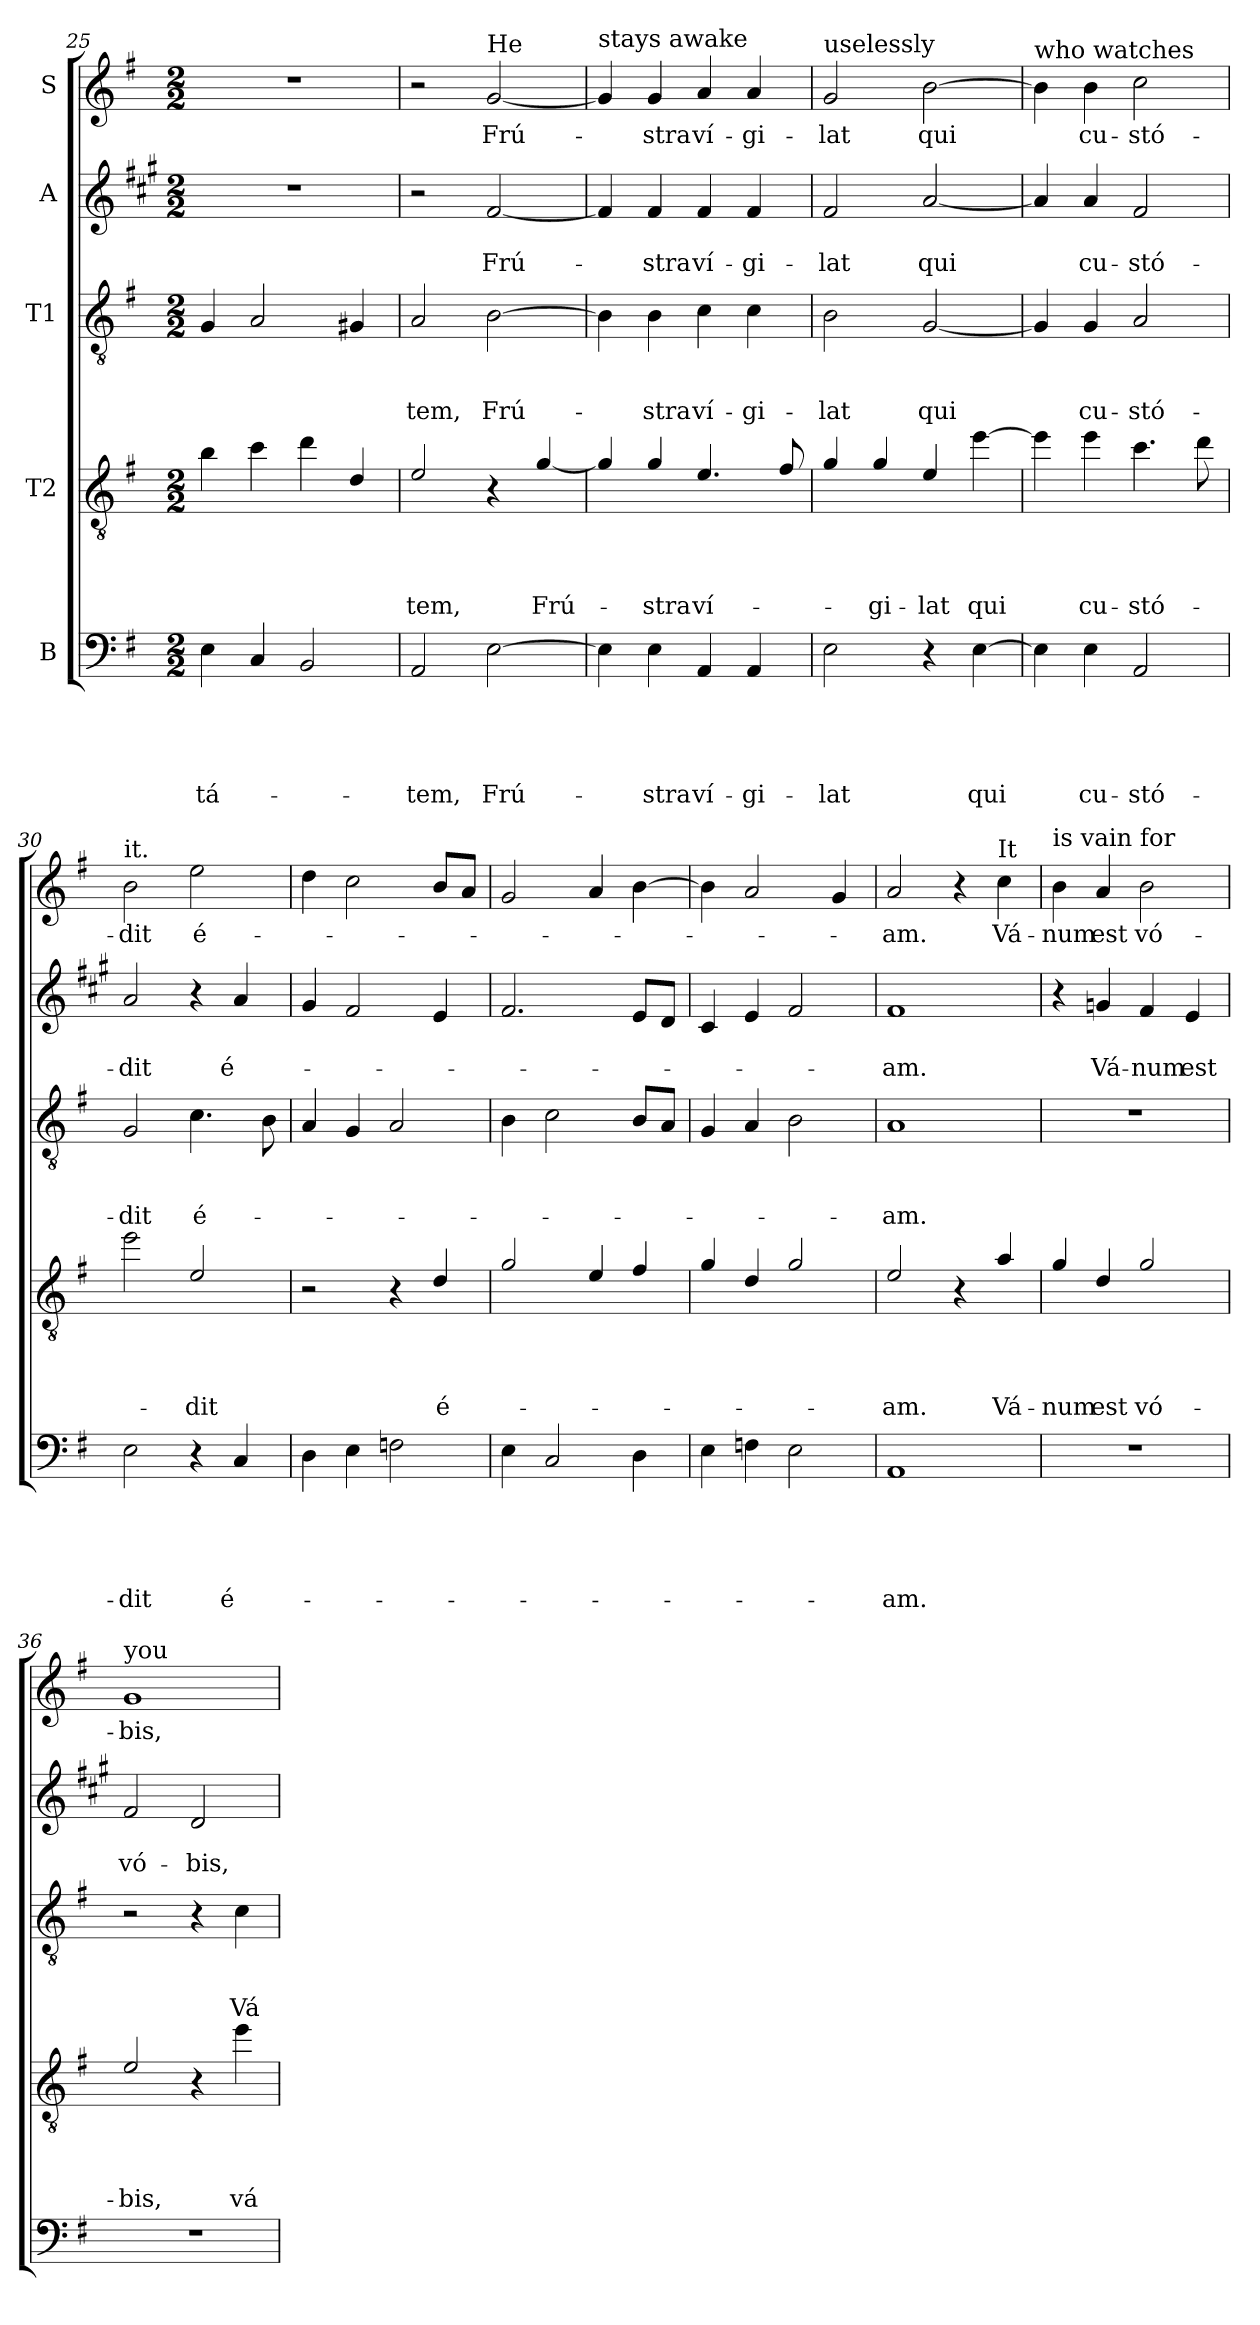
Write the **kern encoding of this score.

**kern	**text	**text	**text	**text	**text	**kern	**text	**text	**text	**text	**kern	**text	**text	**text	**kern	**text	**text	**kern	**text
*part5	*part5	*part5	*part5	*part5	*part5	*part4	*part4	*part4	*part4	*part4	*part3	*part3	*part3	*part3	*part2	*part2	*part2	*part1	*part1
*staff5	*staff5	*staff5	*staff5	*staff5	*staff5	*staff4	*staff4	*staff4	*staff4	*staff4	*staff3	*staff3	*staff3	*staff3	*staff2	*staff2	*staff2	*staff1	*staff1
*I"B	*	*	*	*	*	*I"T2	*	*	*	*	*I"T1	*	*	*	*I"A	*	*	*I"S	*
*clefF4	*	*	*	*	*	*clefGv2	*	*	*	*	*clefGv2	*	*	*	*clefG2	*	*	*clefG2	*
*	*	*	*	*	*	*ITrd8c14	*	*	*	*	*	*	*	*	*ITrd1c2	*	*	*	*
*k[f#]	*	*	*	*	*	*k[f#]	*	*	*	*	*k[f#]	*	*	*	*k[f#]	*	*	*k[f#]	*
*G:	*	*	*	*	*	*G:	*	*	*	*	*G:	*	*	*	*G:	*	*	*G:	*
*M2/2	*	*	*	*	*	*M2/2	*	*	*	*	*M2/2	*	*	*	*M2/2	*	*	*M2/2	*
=25	=25	=25	=25	=25	=25	=25	=25	=25	=25	=25	=25	=25	=25	=25	=25	=25	=25	=25	=25
!	!	!	!	!	!LO:LY:b	!	!	!	!	!	!	!	!	!	!	!	!	!	!
4E\	.	.	.	.	-tá-	4B\	.	.	.	.	4G/	.	.	.	1r	.	.	1r	.
4C/	.	.	.	.	.	4c\	.	.	.	.	2A/	.	.	.	.	.	.	.	.
2BB/	.	.	.	.	.	4d\	.	.	.	.	.	.	.	.	.	.	.	.	.
.	.	.	.	.	.	4D/	.	.	.	.	4G#/	.	.	.	.	.	.	.	.
=26	=26	=26	=26	=26	=26	=26	=26	=26	=26	=26	=26	=26	=26	=26	=26	=26	=26	=26	=26
!	!	!	!	!	!LO:LY:b	!	!	!	!	!LO:LY:b	!	!	!	!LO:LY:b	!	!	!	!	!
2AA/	.	.	.	.	-tem,	2E/	.	.	.	-tem,	2A/	.	.	-tem,	2r	.	.	2r	.
!	!	!	!	!	!	!	!	!	!	!	!	!	!	!	!	!	!	!LO:TX:a:t=He	!
!	!	!	!	!	!LO:LY:b	!	!	!	!	!	!	!	!	!LO:LY:b	!	!	!LO:LY:b	!	!LO:LY:b
[2E\	.	.	.	.	Frú-	4r	.	.	.	.	[2B\	.	.	Frú-	[2e/	.	Frú-	[2g/	Frú-
!	!	!	!	!	!	!	!	!	!	!LO:LY:b	!	!	!	!	!	!	!	!	!
.	.	.	.	.	.	[4G/	.	.	.	Frú-	.	.	.	.	.	.	.	.	.
=27	=27	=27	=27	=27	=27	=27	=27	=27	=27	=27	=27	=27	=27	=27	=27	=27	=27	=27	=27
!	!	!	!	!	!	!	!	!	!	!	!	!	!	!	!	!	!	!LO:TX:a:t=stays awake	!
4E\]	.	.	.	.	.	4G/]	.	.	.	.	4B\]	.	.	.	4e/]	.	.	4g/]	.
!	!	!	!	!	!LO:LY:b	!	!	!	!	!LO:LY:b	!	!	!	!LO:LY:b	!	!	!LO:LY:b	!	!LO:LY:b
4E\	.	.	.	.	-stra	4G/	.	.	.	-stra	4B\	.	.	-stra	4e/	.	-stra	4g/	-stra
!	!	!	!	!	!LO:LY:b	!	!	!	!	!LO:LY:b	!	!	!	!LO:LY:b	!	!	!LO:LY:b	!	!LO:LY:b
4AA/	.	.	.	.	ví-	4.E/	.	.	.	ví-	4c\	.	.	ví-	4e/	.	ví-	4a/	ví-
!	!	!	!	!	!LO:LY:b	!	!	!	!	!	!	!	!	!LO:LY:b	!	!	!LO:LY:b	!	!LO:LY:b
4AA/	.	.	.	.	-gi-	.	.	.	.	.	4c\	.	.	-gi-	4e/	.	-gi-	4a/	-gi-
.	.	.	.	.	.	8F#/	.	.	.	.	.	.	.	.	.	.	.	.	.
=28	=28	=28	=28	=28	=28	=28	=28	=28	=28	=28	=28	=28	=28	=28	=28	=28	=28	=28	=28
!	!	!	!	!	!	!	!	!	!	!	!	!	!	!	!	!	!	!LO:TX:a:t=uselessly	!
!	!	!	!	!	!LO:LY:b	!	!	!	!	!	!	!	!	!LO:LY:b	!	!	!LO:LY:b	!	!LO:LY:b
2E\	.	.	.	.	-lat	4G/	.	.	.	.	2B\	.	.	-lat	2e/	.	-lat	2g/	-lat
!	!	!	!	!	!	!	!	!	!	!LO:LY:b	!	!	!	!	!	!	!	!	!
.	.	.	.	.	.	4G/	.	.	.	-gi-	.	.	.	.	.	.	.	.	.
!	!	!	!	!	!	!	!	!	!	!LO:LY:b	!	!	!	!LO:LY:b	!	!	!LO:LY:b	!	!LO:LY:b
4r	.	.	.	.	.	4E/	.	.	.	-lat	[2G/	.	.	qui	[2g/	.	qui	[2b\	qui
!	!	!	!	!	!LO:LY:b	!	!	!	!	!LO:LY:b	!	!	!	!	!	!	!	!	!
[4E\	.	.	.	.	qui	[4e\	.	.	.	qui	.	.	.	.	.	.	.	.	.
!!LO:PB:g=z
=29	=29	=29	=29	=29	=29	=29	=29	=29	=29	=29	=29	=29	=29	=29	=29	=29	=29	=29	=29
!	!	!	!	!	!	!	!	!	!	!	!	!	!	!	!	!	!	!LO:TX:a:t=who watches	!
4E\]	.	.	.	.	.	4e\]	.	.	.	.	4G/]	.	.	.	4g/]	.	.	4b\]	.
!	!	!	!	!	!LO:LY:b	!	!	!	!	!LO:LY:b	!	!	!	!LO:LY:b	!	!	!LO:LY:b	!	!LO:LY:b
4E\	.	.	.	.	cu-	4e\	.	.	.	cu-	4G/	.	.	cu-	4g/	.	cu-	4b\	cu-
!	!	!	!	!	!LO:LY:b	!	!	!	!	!LO:LY:b	!	!	!	!LO:LY:b	!	!	!LO:LY:b	!	!LO:LY:b
2AA/	.	.	.	.	-stó-	4.c\	.	.	.	-stó-	2A/	.	.	-stó-	2e/	.	-stó-	2cc\	-stó-
.	.	.	.	.	.	8d\	.	.	.	.	.	.	.	.	.	.	.	.	.
=30	=30	=30	=30	=30	=30	=30	=30	=30	=30	=30	=30	=30	=30	=30	=30	=30	=30	=30	=30
!	!	!	!	!	!	!	!	!	!	!	!	!	!	!	!	!	!	!LO:TX:a:t=it.	!
!	!	!	!	!	!LO:LY:b	!	!	!	!	!	!	!	!	!LO:LY:b	!	!	!LO:LY:b	!	!LO:LY:b
2E\	.	.	.	.	-dit	2e\	.	.	.	.	2G/	.	.	-dit	2g/	.	-dit	2b\	-dit
!	!	!	!	!	!	!	!	!	!	!LO:LY:b	!	!	!	!LO:LY:b	!	!	!	!	!LO:LY:b
4r	.	.	.	.	.	2E/	.	.	.	-dit	4.c\	.	.	é-	4r	.	.	2ee\	é-
!	!	!	!	!	!LO:LY:b	!	!	!	!	!	!	!	!	!	!	!	!LO:LY:b	!	!
4C/	.	.	.	.	é-	.	.	.	.	.	.	.	.	.	4g/	.	é-	.	.
.	.	.	.	.	.	.	.	.	.	.	8B\	.	.	.	.	.	.	.	.
=31	=31	=31	=31	=31	=31	=31	=31	=31	=31	=31	=31	=31	=31	=31	=31	=31	=31	=31	=31
4D\	.	.	.	.	.	2r	.	.	.	.	4A/	.	.	.	4f#/	.	.	4dd\	.
4E\	.	.	.	.	.	.	.	.	.	.	4G/	.	.	.	2e/	.	.	2cc\	.
2Fn\	.	.	.	.	.	4r	.	.	.	.	2A/	.	.	.	.	.	.	.	.
!	!	!	!	!	!	!	!	!	!	!LO:LY:b	!	!	!	!	!	!	!	!	!
.	.	.	.	.	.	4D/	.	.	.	é-	.	.	.	.	4d/	.	.	8b/L	.
.	.	.	.	.	.	.	.	.	.	.	.	.	.	.	.	.	.	8a/J	.
=32	=32	=32	=32	=32	=32	=32	=32	=32	=32	=32	=32	=32	=32	=32	=32	=32	=32	=32	=32
4E\	.	.	.	.	.	2G/	.	.	.	.	4B\	.	.	.	2.e/	.	.	2g/	.
2C/	.	.	.	.	.	.	.	.	.	.	2c\	.	.	.	.	.	.	.	.
.	.	.	.	.	.	4E/	.	.	.	.	.	.	.	.	.	.	.	4a/	.
4D\	.	.	.	.	.	4F#/	.	.	.	.	8B/L	.	.	.	8d/L	.	.	[4b\	.
.	.	.	.	.	.	.	.	.	.	.	8A/J	.	.	.	8c/J	.	.	.	.
=33	=33	=33	=33	=33	=33	=33	=33	=33	=33	=33	=33	=33	=33	=33	=33	=33	=33	=33	=33
4E\	.	.	.	.	.	4G/	.	.	.	.	4G/	.	.	.	4B/	.	.	4b\]	.
4Fn\	.	.	.	.	.	4D/	.	.	.	.	4A/	.	.	.	4d/	.	.	2a/	.
2E\	.	.	.	.	.	2G/	.	.	.	.	2B\	.	.	.	2e/	.	.	.	.
.	.	.	.	.	.	.	.	.	.	.	.	.	.	.	.	.	.	4g/	.
=34	=34	=34	=34	=34	=34	=34	=34	=34	=34	=34	=34	=34	=34	=34	=34	=34	=34	=34	=34
!	!	!	!	!	!LO:LY:b	!	!	!	!	!LO:LY:b	!	!	!	!LO:LY:b	!	!	!LO:LY:b	!	!LO:LY:b
1AA	.	.	.	.	-am.	2E/	.	.	.	-am.	1A	.	.	-am.	1e	.	-am.	2a/	-am.
.	.	.	.	.	.	4r	.	.	.	.	.	.	.	.	.	.	.	4r	.
!	!	!	!	!	!	!	!	!	!	!	!	!	!	!	!	!	!	!LO:TX:a:t=It	!
!	!	!	!	!	!	!	!	!	!	!LO:LY:b	!	!	!	!	!	!	!	!	!LO:LY:b
.	.	.	.	.	.	4A/	.	.	.	Vá-	.	.	.	.	.	.	.	4cc\	Vá-
!!LO:LB:g=z
=35	=35	=35	=35	=35	=35	=35	=35	=35	=35	=35	=35	=35	=35	=35	=35	=35	=35	=35	=35
!	!	!	!	!	!	!	!	!	!	!	!	!	!	!	!	!	!	!LO:TX:a:t=is vain for	!
!	!	!	!	!	!	!	!	!	!	!LO:LY:b	!	!	!	!	!	!	!	!	!LO:LY:b
1r	.	.	.	.	.	4G/	.	.	.	-num	1r	.	.	.	4r	.	.	4b\	-num
!	!	!	!	!	!	!	!	!	!	!LO:LY:b	!	!	!	!	!	!	!LO:LY:b	!	!LO:LY:b
.	.	.	.	.	.	4D/	.	.	.	est	.	.	.	.	4fn/	.	Vá-	4a/	est
!	!	!	!	!	!	!	!	!	!	!LO:LY:b	!	!	!	!	!	!	!LO:LY:b	!	!LO:LY:b
.	.	.	.	.	.	2G/	.	.	.	vó-	.	.	.	.	4e/	.	-num	2b\	vó-
!	!	!	!	!	!	!	!	!	!	!	!	!	!	!	!	!	!LO:LY:b	!	!
.	.	.	.	.	.	.	.	.	.	.	.	.	.	.	4d/	.	est	.	.
=36	=36	=36	=36	=36	=36	=36	=36	=36	=36	=36	=36	=36	=36	=36	=36	=36	=36	=36	=36
!	!	!	!	!	!	!	!	!	!	!	!	!	!	!	!	!	!	!LO:TX:a:t=you	!
!	!	!	!	!	!	!	!	!	!	!LO:LY:b	!	!	!	!	!	!	!LO:LY:b	!	!LO:LY:b
1r	.	.	.	.	.	2E/	.	.	.	-bis,	2r	.	.	.	2e/	.	vó-	1g	-bis,
!	!	!	!	!	!	!	!	!	!	!	!	!	!	!	!	!	!LO:LY:b	!	!
.	.	.	.	.	.	4r	.	.	.	.	4r	.	.	.	2c/	.	-bis,	.	.
!	!	!	!	!	!	!	!	!	!	!LO:LY:b	!	!	!	!LO:LY:b	!	!	!	!	!
.	.	.	.	.	.	4e\	.	.	.	vá-	4c\	.	.	Vá-	.	.	.	.	.
=	=	=	=	=	=	=	=	=	=	=	=	=	=	=	=	=	=	=	=
*-	*-	*-	*-	*-	*-	*-	*-	*-	*-	*-	*-	*-	*-	*-	*-	*-	*-	*-	*-
